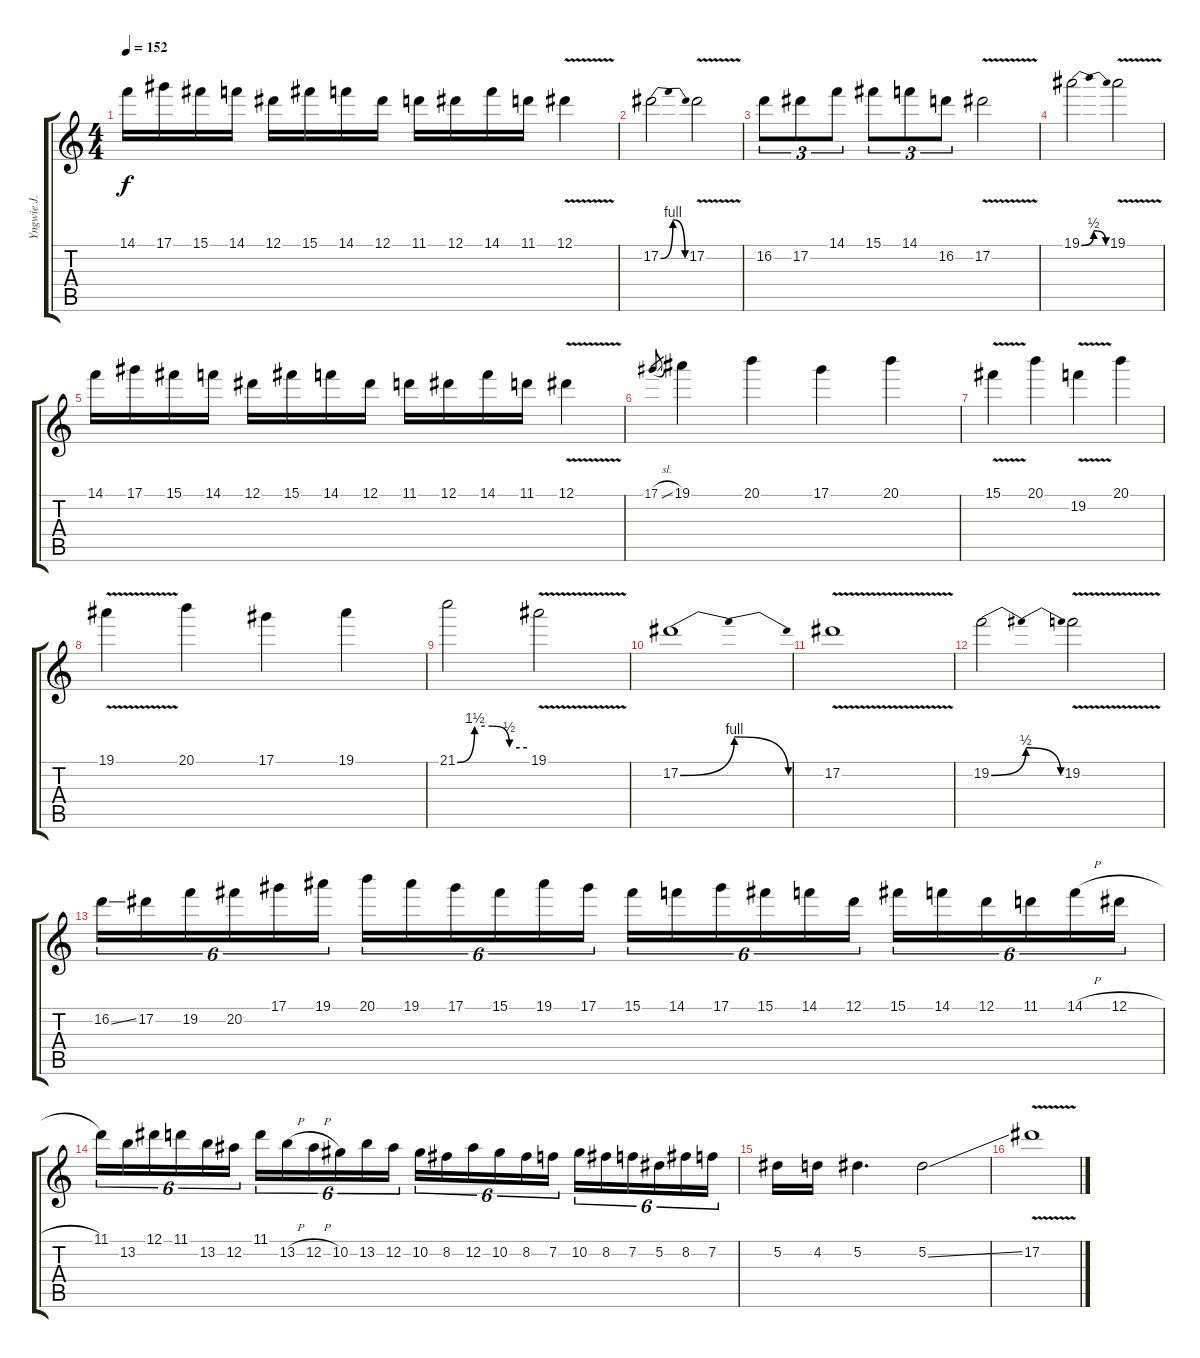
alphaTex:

\track ("Yngwie J. Malmsteen (Guitar 1)" "Yngwie J. ") {instrument overdrivenguitar}
\staff {score tabs}
\tuning (Eb4 Bb3 Gb3 Db3 Ab2 Eb2) {hide}
\ts (4 4)
\tempo 152
\clef g2
\ks c
14.1.16{dy f} 17.1.16 15.1.16 14.1.16 12.1.16 15.1.16 14.1.16 12.1.16 11.1.16 12.1.16 14.1.16 11.1.16 12.1{v}.4 |
17.2{be (bendrelease 0 0 15 4 30 4 60 0)}.2 17.2{v}.2 |
16.2.8{tu (3 2)} 17.2.8{tu (3 2)} 14.1.8{tu (3 2)} 15.1.8{tu (3 2)} 14.1.8{tu (3 2)} 16.2.8{tu (3 2)} 17.2{v}.2 |
19.1{be (bendrelease 0 0 15 2 30 2 60 0)}.2 19.1{v}.2 |
14.1.16 17.1.16 15.1.16 14.1.16 12.1.16 15.1.16 14.1.16 12.1.16 11.1.16 12.1.16 14.1.16 11.1.16 12.1{v}.4 |
17.1{sl}.8{gr} 19.1.4 20.1.4 17.1.4 20.1.4 |
15.1{v}.4 20.1.4 19.2{v}.4 20.1.4 |
19.1{v}.4 20.1.4 17.1.4 19.1.4 |
21.1{be (custom 0 0 15 6 30 6 45 2 60 2)}.2 19.1{v}.2 |
17.2{be (bendrelease 0 0 15 4 30 4 60 0)}.1 |
17.2{v}.1 |
19.2{be (bendrelease 0 0 5 2 30 2 60 0)}.2 19.2{v}.2 |
16.2{ss}.16{tu (6 4)} 17.2.16{tu (6 4)} 19.2.16{tu (6 4)} 20.2.16{tu (6 4)} 17.1.16{tu (6 4)} 19.1.16{tu (6 4)} 20.1.16{tu (6 4)} 19.1.16{tu (6 4)} 17.1.16{tu (6 4)} 15.1.16{tu (6 4)} 19.1.16{tu (6 4)} 17.1.16{tu (6 4)} 15.1.16{tu (6 4)} 14.1.16{tu (6 4)} 17.1.16{tu (6 4)} 15.1.16{tu (6 4)} 14.1.16{tu (6 4)} 12.1.16{tu (6 4)} 15.1.16{tu (6 4)} 14.1.16{tu (6 4)} 12.1.16{tu (6 4)} 11.1.16{tu (6 4)} 14.1{h}.16{tu (6 4)} 12.1{h}.16{tu (6 4)} |
11.1.16{tu (6 4)} 13.2.16{tu (6 4)} 12.1.16{tu (6 4)} 11.1.16{tu (6 4)} 13.2.16{tu (6 4)} 12.2.16{tu (6 4)} 11.1.16{tu (6 4)} 13.2{h}.16{tu (6 4)} 12.2{h}.16{tu (6 4)} 10.2.16{tu (6 4)} 13.2.16{tu (6 4)} 12.2.16{tu (6 4)} 10.2.16{tu (6 4)} 8.2.16{tu (6 4)} 12.2.16{tu (6 4)} 10.2.16{tu (6 4)} 8.2.16{tu (6 4)} 7.2.16{tu (6 4)} 10.2.16{tu (6 4)} 8.2.16{tu (6 4)} 7.2.16{tu (6 4)} 5.2.16{tu (6 4)} 8.2.16{tu (6 4)} 7.2.16{tu (6 4)} |
5.2.16 4.2.16 5.2.4{d} 5.2{ss}.2 |
17.2{v}.1
